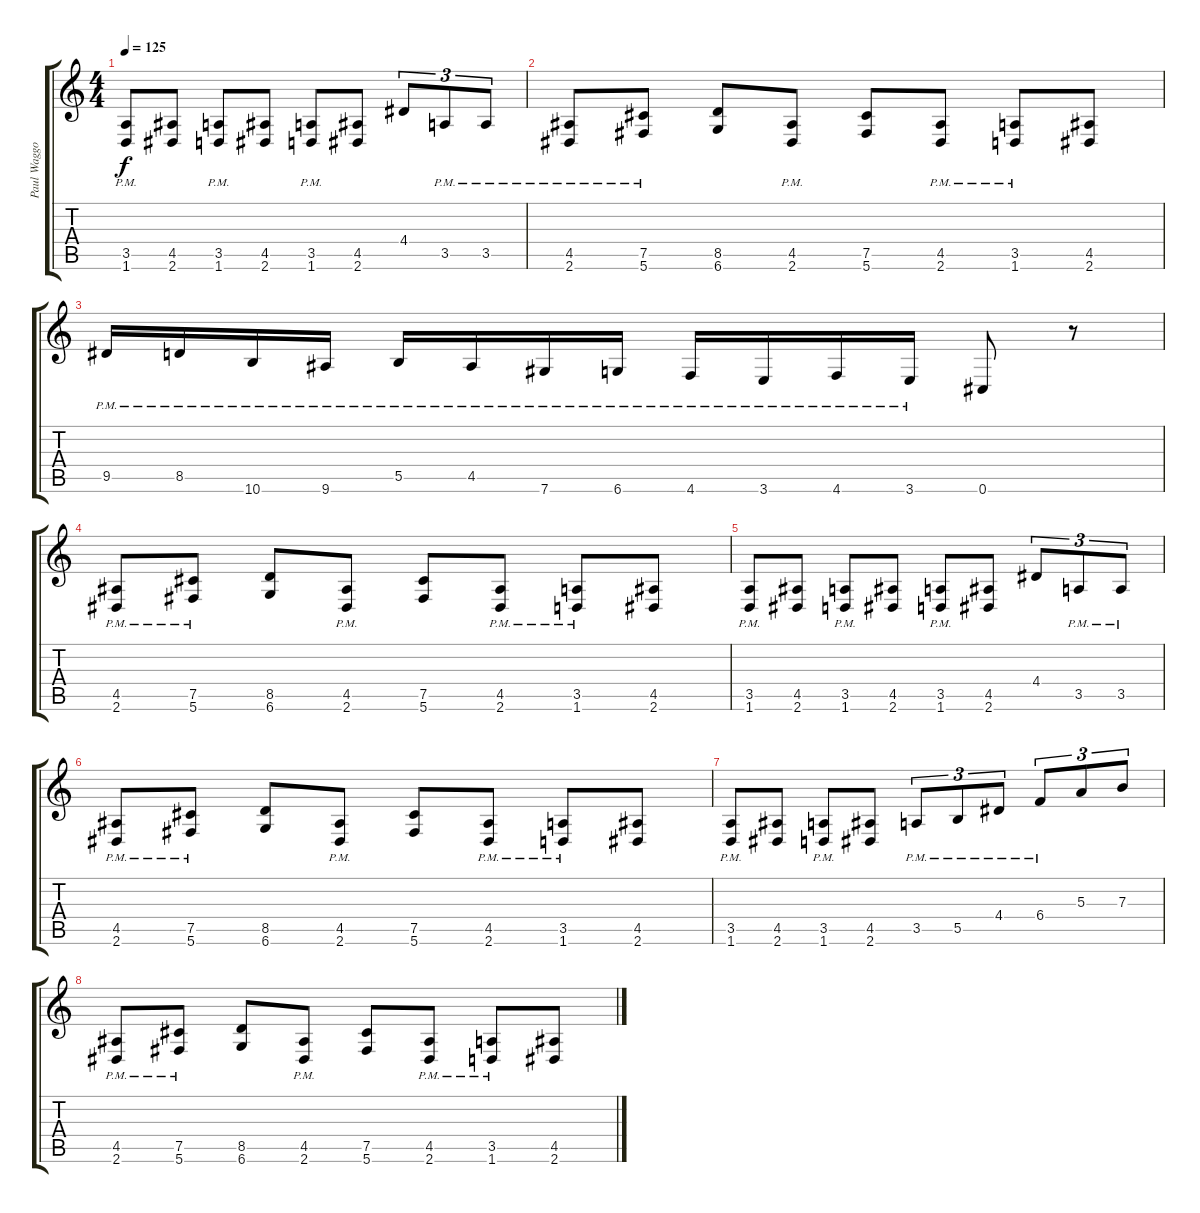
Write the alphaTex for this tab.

\track ("Paul Waggoner - Rhythm" "Paul Waggo") {instrument distortionguitar}
\staff {score tabs}
\tuning (Db4 Ab3 E3 B2 Gb2 Db2) {hide}
\ts (4 4)
\tempo 125
\clef g2
\ks c
(3.5{pm} 1.6{pm}).8{dy f} (4.5 2.6).8 (3.5{pm} 1.6{pm}).8 (4.5 2.6).8 (3.5{pm} 1.6{pm}).8 (4.5 2.6).8 4.4.8{tu (3 2)} 3.5{pm}.8{tu (3 2)} 3.5{pm}.8{tu (3 2)} |
(4.5{pm} 2.6{pm}).8 (7.5{pm} 5.6{pm}).8 (8.5 6.6).8 (4.5{pm} 2.6{pm}).8 (7.5 5.6).8 (4.5{pm} 2.6{pm}).8 (3.5{pm} 1.6{pm}).8 (4.5 2.6).8 |
9.5{pm}.16 8.5{pm}.16 10.6{pm}.16 9.6{pm}.16 5.5{pm}.16 4.5{pm}.16 7.6{pm}.16 6.6{pm}.16 4.6{pm}.16 3.6{pm}.16 4.6{pm}.16 3.6{pm}.16 0.6.8 r.8 |
(4.5{pm} 2.6{pm}).8 (7.5{pm} 5.6{pm}).8 (8.5 6.6).8 (4.5{pm} 2.6{pm}).8 (7.5 5.6).8 (4.5{pm} 2.6{pm}).8 (3.5{pm} 1.6{pm}).8 (4.5 2.6).8 |
(3.5{pm} 1.6{pm}).8 (4.5 2.6).8 (3.5{pm} 1.6{pm}).8 (4.5 2.6).8 (3.5{pm} 1.6{pm}).8 (4.5 2.6).8 4.4.8{tu (3 2)} 3.5{pm}.8{tu (3 2)} 3.5{pm}.8{tu (3 2)} |
(4.5{pm} 2.6{pm}).8 (7.5{pm} 5.6{pm}).8 (8.5 6.6).8 (4.5{pm} 2.6{pm}).8 (7.5 5.6).8 (4.5{pm} 2.6{pm}).8 (3.5{pm} 1.6{pm}).8 (4.5 2.6).8 |
(3.5{pm} 1.6{pm}).8 (4.5 2.6).8 (3.5{pm} 1.6{pm}).8 (4.5 2.6).8 3.5{pm}.8{tu (3 2)} 5.5{pm}.8{tu (3 2)} 4.4{pm}.8{tu (3 2)} 6.4{pm}.8{tu (3 2)} 5.3.8{tu (3 2)} 7.3.8{tu (3 2)} |
(4.5{pm} 2.6{pm}).8 (7.5{pm} 5.6{pm}).8 (8.5 6.6).8 (4.5{pm} 2.6{pm}).8 (7.5 5.6).8 (4.5{pm} 2.6{pm}).8 (3.5{pm} 1.6{pm}).8 (4.5 2.6).8
